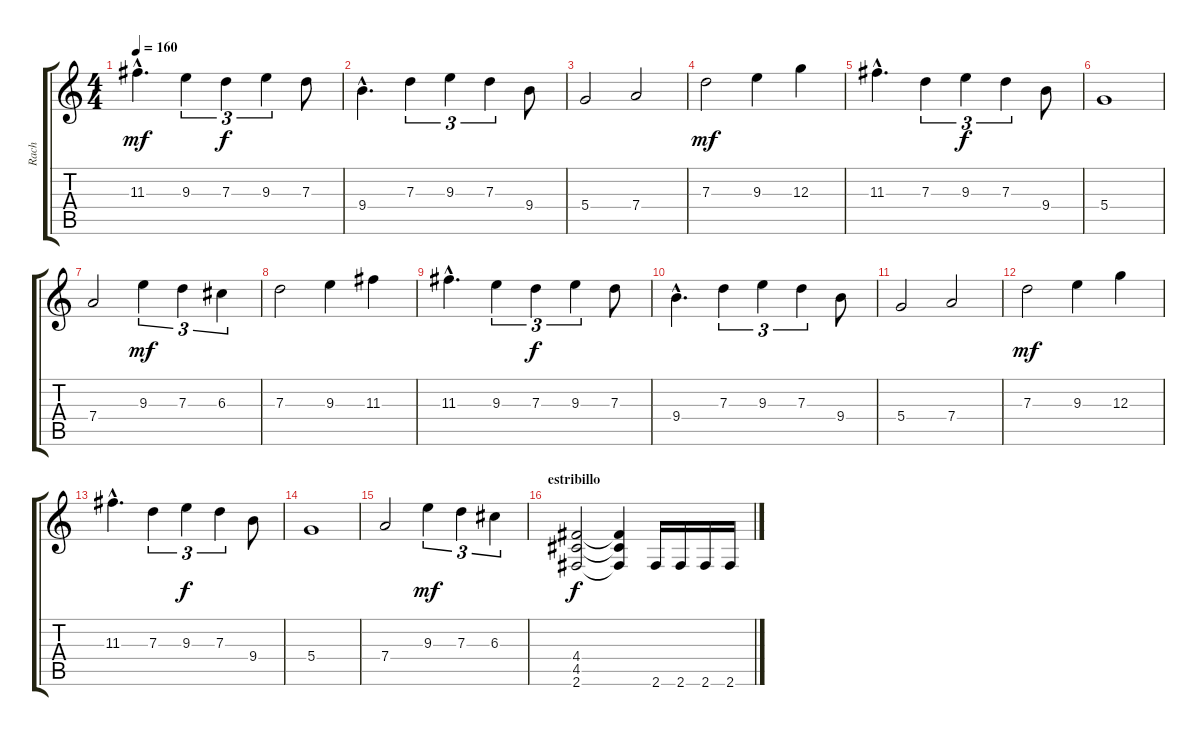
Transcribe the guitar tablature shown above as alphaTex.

\track ("Rach" "Rach") {instrument distortionguitar}
\staff {score tabs}
\tuning (E4 B3 G3 D3 A2 E2) {hide}
\ts (4 4)
\tempo 160
\clef g2
\ks c
11.3{hac}.4{d dy mf} 9.3.4{tu (3 2)} 7.3.4{tu (3 2) dy f} 9.3.4{tu (3 2)} 7.3.8 |
9.4{hac}.4{d} 7.3.4{tu (3 2)} 9.3.4{tu (3 2)} 7.3.4{tu (3 2)} 9.4.8 |
5.4.2 7.4.2 |
7.3.2{dy mf} 9.3.4 12.3.4 |
11.3{hac}.4{d} 7.3.4{tu (3 2)} 9.3.4{tu (3 2) dy f} 7.3.4{tu (3 2)} 9.4.8 |
5.4.1 |
7.4.2 9.3.4{tu (3 2) dy mf} 7.3.4{tu (3 2)} 6.3.4{tu (3 2)} |
7.3.2 9.3.4 11.3.4 |
11.3{hac}.4{d} 9.3.4{tu (3 2)} 7.3.4{tu (3 2) dy f} 9.3.4{tu (3 2)} 7.3.8 |
9.4{hac}.4{d} 7.3.4{tu (3 2)} 9.3.4{tu (3 2)} 7.3.4{tu (3 2)} 9.4.8 |
5.4.2 7.4.2 |
7.3.2{dy mf} 9.3.4 12.3.4 |
11.3{hac}.4{d} 7.3.4{tu (3 2)} 9.3.4{tu (3 2) dy f} 7.3.4{tu (3 2)} 9.4.8 |
5.4.1 |
7.4.2 9.3.4{tu (3 2) dy mf} 7.3.4{tu (3 2)} 6.3.4{tu (3 2)} |
\section ("" "estribillo")
(4.4 4.5 2.6).2{dy f} (4.4{t} 4.5{t} 2.6{t}).4 2.6.16 2.6.16 2.6.16 2.6.16
